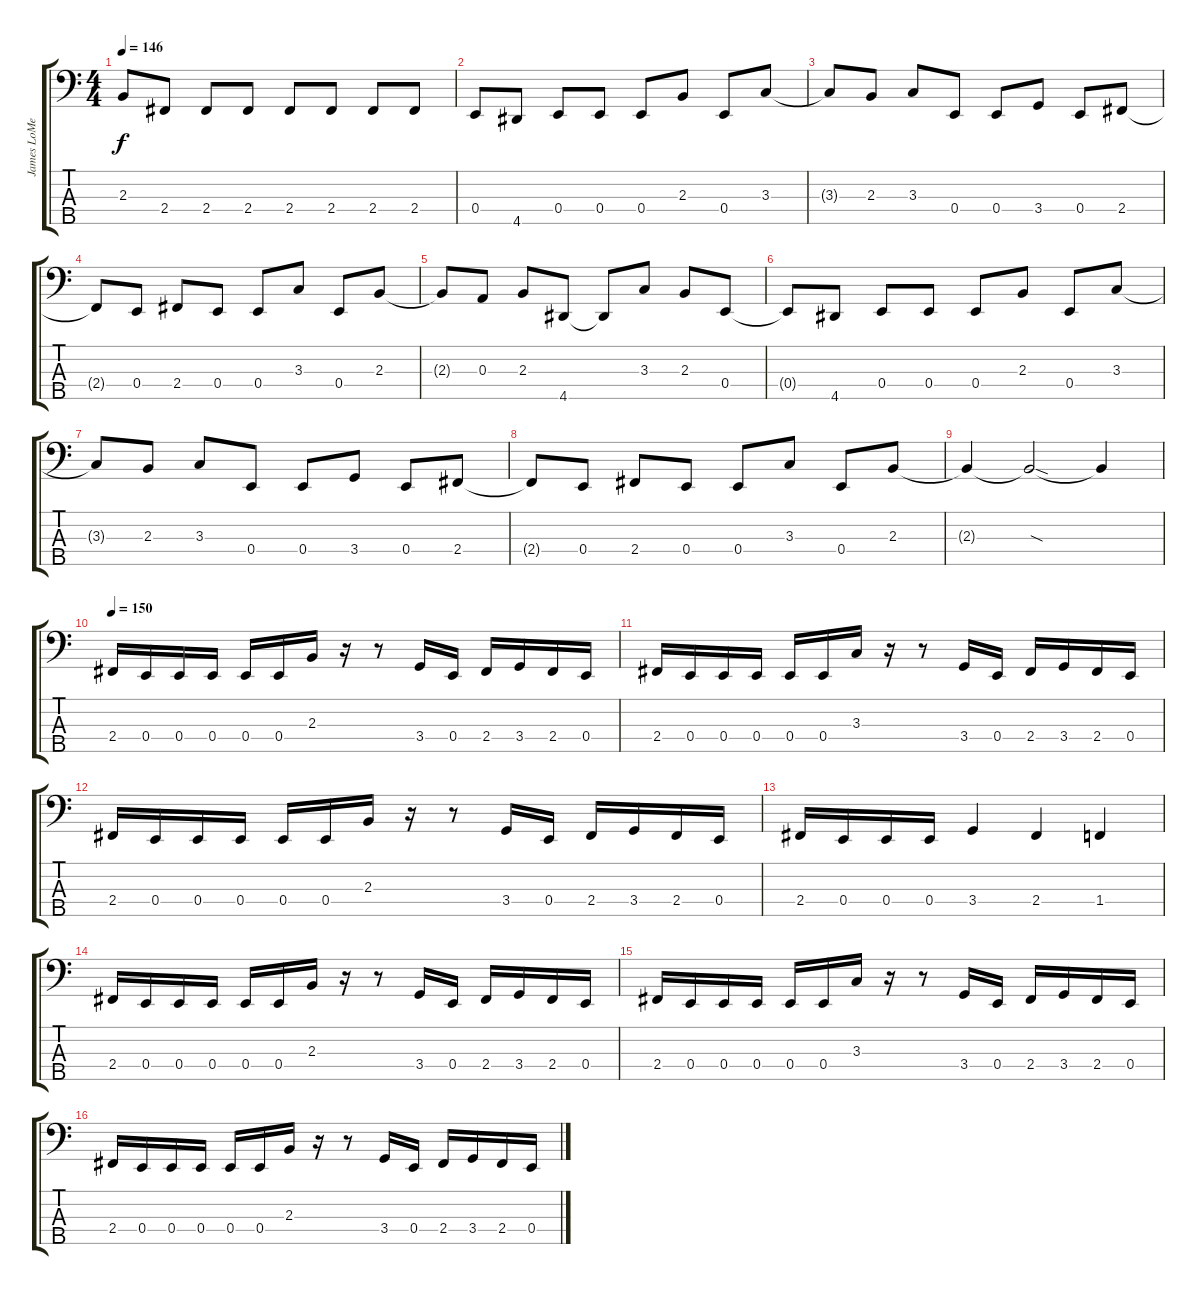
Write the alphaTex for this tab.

\track ("James LoMenzo" "James LoMe") {instrument electricbasspick}
\staff {score tabs}
\tuning (G2 D2 A1 E1 B0) {hide}
\ts (4 4)
\tempo 146
\clef f4
\ks c
2.3{t}.8{dy f} 2.4.8 2.4.8 2.4.8 2.4.8 2.4.8 2.4.8 2.4.8 |
0.4.8 4.5.8 0.4.8 0.4.8 0.4.8 2.3.8 0.4.8 3.3.8 |
3.3{t}.8 2.3.8 3.3.8 0.4.8 0.4.8 3.4.8 0.4.8 2.4.8 |
2.4{t}.8 0.4.8 2.4.8 0.4.8 0.4.8 3.3.8 0.4.8 2.3.8 |
2.3{t}.8 0.3.8 2.3.8 4.5.8 4.5{t}.8 3.3.8 2.3.8 0.4.8 |
0.4{t}.8 4.5.8 0.4.8 0.4.8 0.4.8 2.3.8 0.4.8 3.3.8 |
3.3{t}.8 2.3.8 3.3.8 0.4.8 0.4.8 3.4.8 0.4.8 2.4.8 |
2.4{t}.8 0.4.8 2.4.8 0.4.8 0.4.8 3.3.8 0.4.8 2.3.8 |
2.3{t}.4 2.3{sod t}.2 2.3{t}.4 |
\tempo 150
2.4.16 0.4.16 0.4.16 0.4.16 0.4.16 0.4.16 2.3.16 r.16 r.8 3.4.16 0.4.16 2.4.16 3.4.16 2.4.16 0.4.16 |
2.4.16 0.4.16 0.4.16 0.4.16 0.4.16 0.4.16 3.3.16 r.16 r.8 3.4.16 0.4.16 2.4.16 3.4.16 2.4.16 0.4.16 |
2.4.16 0.4.16 0.4.16 0.4.16 0.4.16 0.4.16 2.3.16 r.16 r.8 3.4.16 0.4.16 2.4.16 3.4.16 2.4.16 0.4.16 |
2.4.16 0.4.16 0.4.16 0.4.16 3.4.4 2.4.4 1.4.4 |
2.4.16 0.4.16 0.4.16 0.4.16 0.4.16 0.4.16 2.3.16 r.16 r.8 3.4.16 0.4.16 2.4.16 3.4.16 2.4.16 0.4.16 |
2.4.16 0.4.16 0.4.16 0.4.16 0.4.16 0.4.16 3.3.16 r.16 r.8 3.4.16 0.4.16 2.4.16 3.4.16 2.4.16 0.4.16 |
2.4.16 0.4.16 0.4.16 0.4.16 0.4.16 0.4.16 2.3.16 r.16 r.8 3.4.16 0.4.16 2.4.16 3.4.16 2.4.16 0.4.16
